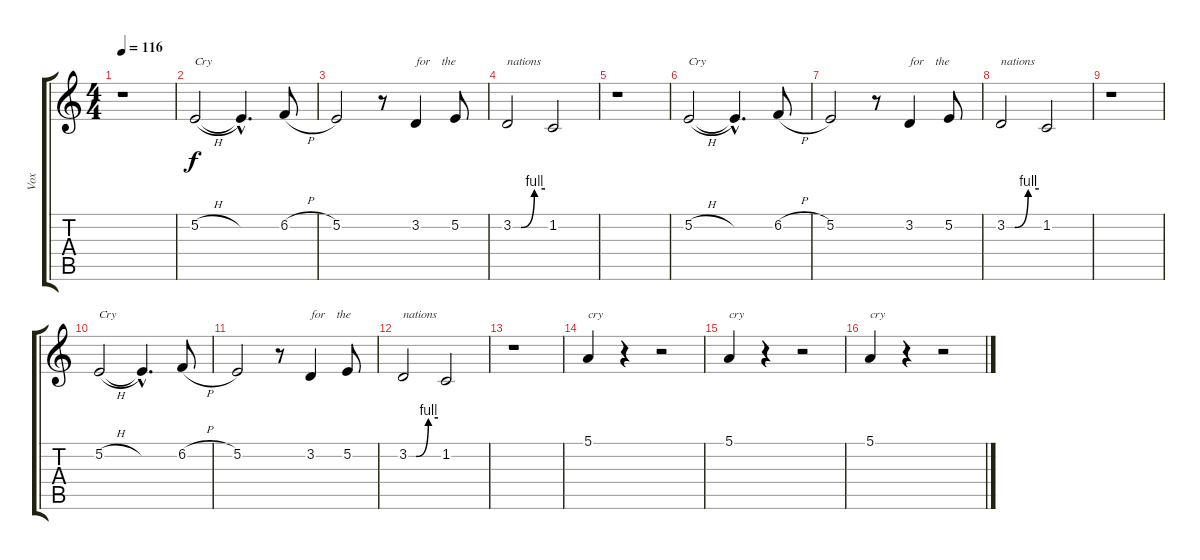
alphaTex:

\track ("Vox" "Vox") {instrument violin}
\staff {score tabs}
\tuning (E4 B3 G3 D3 A2 E2) {hide}
\ts (4 4)
\tempo 116
\clef g2
\ks c
r.1{dy f} |
5.2{h}.2{txt "Cry"} 5.2{hac t}.4{d} 6.2{h}.8 |
5.2.2 r.8 3.2.4{txt "for    the"} 5.2.8 |
3.2{be (custom 0 0 15 0 40 4 60 4)}.2{txt "nations"} 1.2.2 |
r.1 |
5.2{h}.2{txt "Cry"} 5.2{hac t}.4{d} 6.2{h}.8 |
5.2.2 r.8 3.2.4{txt "for    the"} 5.2.8 |
3.2{be (custom 0 0 15 0 40 4 60 4)}.2{txt "nations"} 1.2.2 |
r.1 |
5.2{h}.2{txt "Cry"} 5.2{hac t}.4{d} 6.2{h}.8 |
5.2.2 r.8 3.2.4{txt "for    the"} 5.2.8 |
3.2{be (custom 0 0 15 0 40 4 60 4)}.2{txt "nations"} 1.2.2 |
r.1 |
5.1.4{txt "cry"} r.4 r.2 |
5.1.4{txt "cry"} r.4 r.2 |
5.1.4{txt "cry"} r.4 r.2
